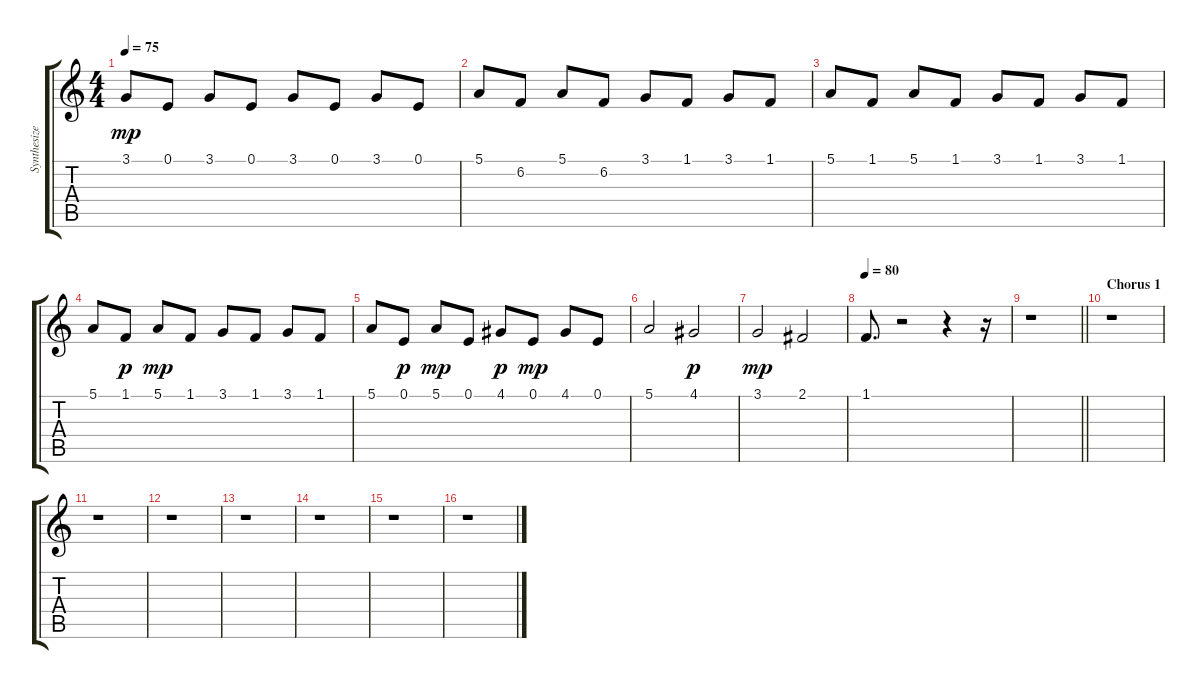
\track ("Synthesizer: Dennis DeYoung" "Synthesize") {instrument lead1square}
\staff {score tabs}
\tuning (E4 B3 G3 D3 A2 E2) {hide}
\ts (4 4)
\tempo 75
\clef g2
\ks c
3.1.8{dy mp} 0.1.8 3.1.8 0.1.8 3.1.8 0.1.8 3.1.8 0.1.8 |
5.1.8 6.2.8 5.1.8 6.2.8 3.1.8 1.1.8 3.1.8 1.1.8 |
5.1.8 1.1.8 5.1.8 1.1.8 3.1.8 1.1.8 3.1.8 1.1.8 |
5.1.8 1.1.8{dy p} 5.1.8{dy mp} 1.1.8 3.1.8 1.1.8 3.1.8 1.1.8 |
5.1.8 0.1.8{dy p} 5.1.8{dy mp} 0.1.8 4.1.8{dy p} 0.1.8{dy mp} 4.1.8 0.1.8 |
5.1.2 4.1.2{dy p} |
3.1.2{dy mp} 2.1.2 |
\tempo 80
1.1.8{d} r.2 r.4 r.16 |
\barLineRight lightlight
r.1 |
\section ("" "Chorus 1")
r.1 |
r.1 |
r.1 |
r.1 |
r.1 |
r.1 |
r.1
